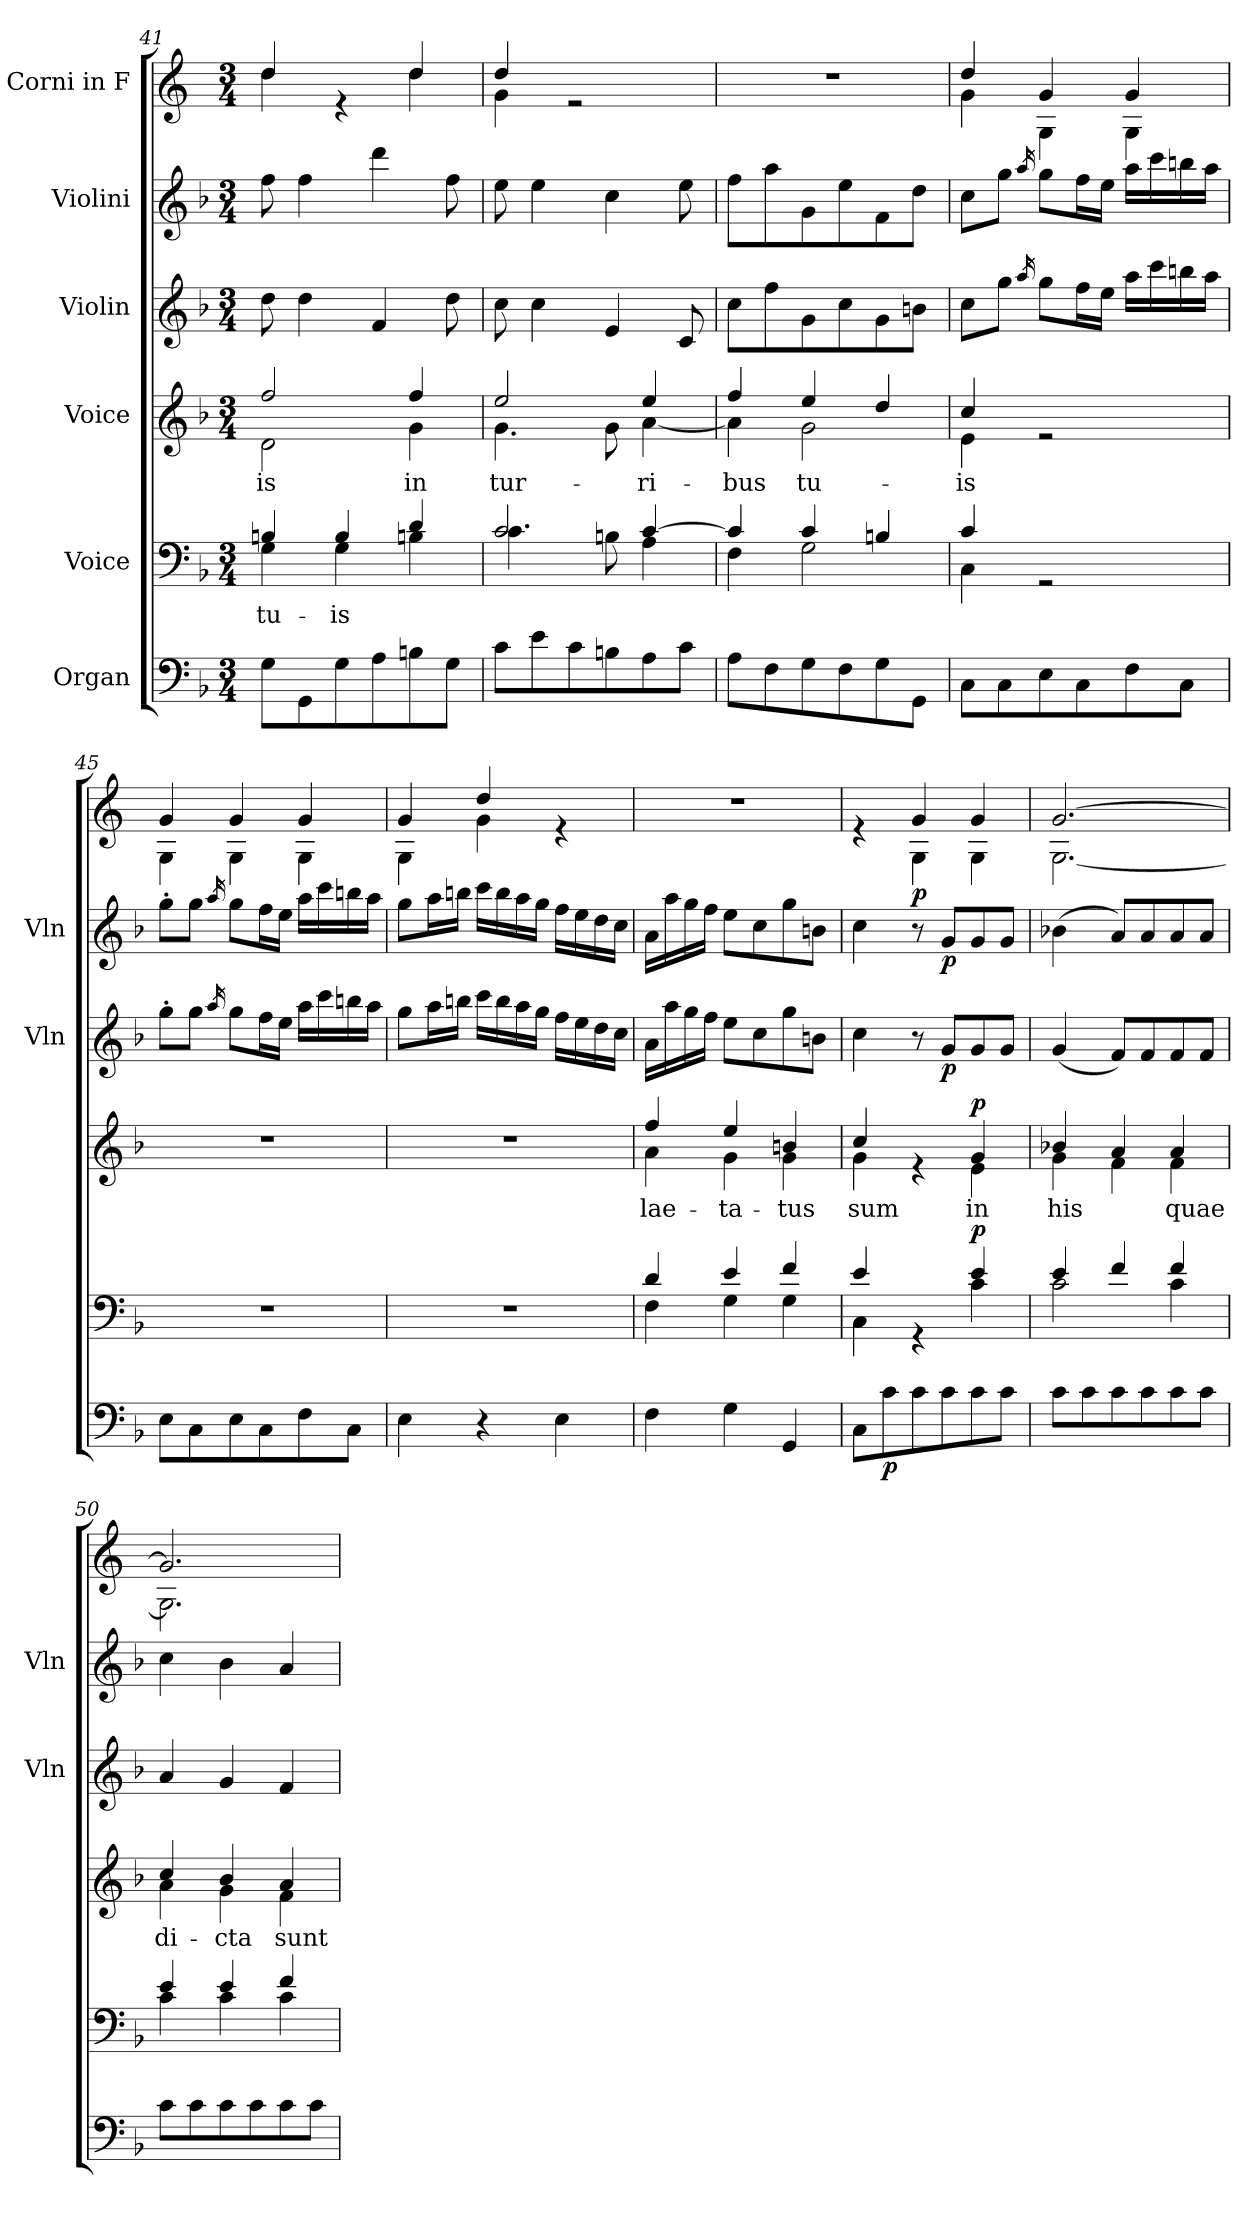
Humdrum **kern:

**kern	**dynam	**kern	**text	**dynam	**kern	**text	**dynam	**kern	**dynam	**kern	**dynam	**kern	**dynam
*part6	*part6	*part5	*part5	*part5	*part4	*part4	*part4	*part3	*part3	*part2	*part2	*part1	*part1
*staff6	*staff6	*staff5	*staff5	*staff5	*staff4	*staff4	*staff4	*staff3	*staff3	*staff2	*staff2	*staff1	*staff1
*I"Organ	*	*I"Voice	*	*	*I"Voice	*	*	*I"Violin	*	*I"Violini	*	*I"Corni in F	*
*	*	*	*	*	*	*	*	*I'Vln	*	*I'Vln	*	*	*
*clefF4	*	*clefF4	*	*	*clefG2	*	*	*clefG2	*	*clefG2	*	*clefG2	*
*	*	*	*	*	*	*	*	*	*	*	*	*ITrd4c7	*
*k[b-]	*	*k[b-]	*	*	*k[b-]	*	*	*k[b-]	*	*k[b-]	*	*k[b-]	*
*M3/4	*	*M3/4	*	*	*M3/4	*	*	*M3/4	*	*M3/4	*	*M3/4	*
=41	=41	=41	=41	=41	=41	=41	=41	=41	=41	=41	=41	=41	=41
*	*	*^	*	*	*	*	*	*	*	*	*	*	*
!	!	!	!	!LO:LY:b	!	!	!LO:LY:b	!	!	!	!	!	!	!
*	*	*	*	*	*	*^	*	*	*	*	*	*	*^	*
8G\L	.	4Bn/	4G\	tu-	.	2ff/	2d\	-is	.	8dd\	.	8ff\	.	4g/	4g\	.
8GG\	.	.	.	.	.	.	.	.	.	4dd\	.	4ff\	.	.	.	.
!	!	!	!	!LO:LY:b	!	!	!	!	!	!	!	!	!	!	!	!
8G\	.	4B/	4G\	-is	.	.	.	.	.	.	.	.	.	4re	4ryy	.
8A\	.	.	.	.	.	.	.	.	.	4f/	.	4ddd\	.	.	.	.
!	!	!	!	!	!	!	!	!LO:LY:b	!	!	!	!	!	!	!	!
8Bn\	.	4d/	4Bn\	.	.	4ff/	4g\	in	.	.	.	.	.	4g/	4g\	.
8G\J	.	.	.	.	.	.	.	.	.	8dd\	.	8ff\	.	.	.	.
=42	=42	=42	=42	=42	=42	=42	=42	=42	=42	=42	=42	=42	=42	=42	=42	=42
!	!	!	!	!	!	!	!	!LO:LY:b	!	!	!	!	!	!	!	!
8c\L	.	2c/	4.c\	.	.	2ee/	4.g\	tur-	.	8cc\	.	8ee\	.	4g/	4c\	.
8e\	.	.	.	.	.	.	.	.	.	4cc\	.	4ee\	.	.	.	.
8c\	.	.	.	.	.	.	.	.	.	.	.	.	.	2re	2ryy	.
8Bn\	.	.	8Bn\	.	.	.	8g\	.	.	4e/	.	4cc\	.	.	.	.
!	!	!	!	!	!	!	!	!LO:LY:b	!	!	!	!	!	!	!	!
8A\	.	[4c/	4A\	.	.	4ee/	[4a\	-ri-	.	.	.	.	.	.	.	.
8c\J	.	.	.	.	.	.	.	.	.	8c/	.	8ee\	.	.	.	.
*	*	*	*	*	*	*	*	*	*	*	*	*	*	*v	*v	*
=43	=43	=43	=43	=43	=43	=43	=43	=43	=43	=43	=43	=43	=43	=43	=43
!	!	!	!	!	!	!	!	!LO:LY:b	!	!	!	!	!	!	!
8A\L	.	4c/]	4F\	.	.	4ff/	4a\]	-bus	.	8cc\L	.	8ff\L	.	2.r	.
8F\	.	.	.	.	.	.	.	.	.	8ff\	.	8aa\	.	.	.
!	!	!	!	!	!	!	!	!LO:LY:b	!	!	!	!	!	!	!
8G\	.	4c/	2G\	.	.	4ee/	2g\	tu-	.	8g\	.	8g\	.	.	.
8F\	.	.	.	.	.	.	.	.	.	8cc\	.	8ee\	.	.	.
8G\	.	4Bn/	.	.	.	4dd/	.	.	.	8g\	.	8f\	.	.	.
8GG\J	.	.	.	.	.	.	.	.	.	8bn\J	.	8dd\J	.	.	.
=44	=44	=44	=44	=44	=44	=44	=44	=44	=44	=44	=44	=44	=44	=44	=44
!	!	!	!	!	!	!	!	!LO:LY:b	!	!	!	!	!	!	!
*	*	*	*	*	*	*	*	*	*	*	*	*	*	*^	*
8C\L	.	4c/	4C\	.	.	4cc/	4e\	-is	.	8cc\L	.	8cc\L	.	4g/	4c\	.
8C\	.	.	.	.	.	.	.	.	.	8gg\J	.	8gg\J	.	.	.	.
.	.	.	.	.	.	.	.	.	.	16qaa/	.	16qaa/	.	.	.	.
8E\	.	2rGG	2ryy	.	.	2re	2ryy	.	.	8gg\L	.	8gg\L	.	4c/	4C\	.
8C\	.	.	.	.	.	.	.	.	.	16ff\L	.	16ff\L	.	.	.	.
.	.	.	.	.	.	.	.	.	.	16ee\JJ	.	16ee\JJ	.	.	.	.
8F\	.	.	.	.	.	.	.	.	.	16aa\LL	.	16aa\LL	.	4c/	4C\	.
.	.	.	.	.	.	.	.	.	.	16ccc\	.	16ccc\	.	.	.	.
8C\J	.	.	.	.	.	.	.	.	.	16bbn\	.	16bbn\	.	.	.	.
.	.	.	.	.	.	.	.	.	.	16aa\JJ	.	16aa\JJ	.	.	.	.
*	*	*v	*v	*	*	*	*	*	*	*	*	*	*	*	*	*
*	*	*	*	*	*v	*v	*	*	*	*	*	*	*	*	*
!!LO:PB:g=z	!!
=45	=45	=45	=45	=45	=45	=45	=45	=45	=45	=45	=45	=45	=45	=45
8E\L	.	2.r	.	.	2.r	.	.	8gg'\L	.	8gg'\L	.	4c/	4C\	.
8C\	.	.	.	.	.	.	.	8gg\J	.	8gg\J	.	.	.	.
.	.	.	.	.	.	.	.	16qaa/	.	16qaa/	.	.	.	.
8E\	.	.	.	.	.	.	.	8gg\L	.	8gg\L	.	4c/	4C\	.
8C\	.	.	.	.	.	.	.	16ff\L	.	16ff\L	.	.	.	.
.	.	.	.	.	.	.	.	16ee\JJ	.	16ee\JJ	.	.	.	.
8F\	.	.	.	.	.	.	.	16aa\LL	.	16aa\LL	.	4c/	4C\	.
.	.	.	.	.	.	.	.	16ccc\	.	16ccc\	.	.	.	.
8C\J	.	.	.	.	.	.	.	16bbn\	.	16bbn\	.	.	.	.
.	.	.	.	.	.	.	.	16aa\JJ	.	16aa\JJ	.	.	.	.
=46	=46	=46	=46	=46	=46	=46	=46	=46	=46	=46	=46	=46	=46	=46
4E\	.	2.r	.	.	2.r	.	.	8gg\L	.	8gg\L	.	4c/	4C\	.
.	.	.	.	.	.	.	.	16aa\L	.	16aa\L	.	.	.	.
.	.	.	.	.	.	.	.	16bbn\JJ	.	16bbn\JJ	.	.	.	.
4r	.	.	.	.	.	.	.	16ccc\LL	.	16ccc\LL	.	4g/	4c\	.
.	.	.	.	.	.	.	.	16bb\	.	16bb\	.	.	.	.
.	.	.	.	.	.	.	.	16aa\	.	16aa\	.	.	.	.
.	.	.	.	.	.	.	.	16gg\JJ	.	16gg\JJ	.	.	.	.
4E\	.	.	.	.	.	.	.	16ff\LL	.	16ff\LL	.	4re	4ryy	.
.	.	.	.	.	.	.	.	16ee\	.	16ee\	.	.	.	.
.	.	.	.	.	.	.	.	16dd\	.	16dd\	.	.	.	.
.	.	.	.	.	.	.	.	16cc\JJ	.	16cc\JJ	.	.	.	.
*	*	*	*	*	*	*	*	*	*	*	*	*v	*v	*
=47	=47	=47	=47	=47	=47	=47	=47	=47	=47	=47	=47	=47	=47
*	*	*^	*	*	*	*	*	*	*	*	*	*	*
!	!	!	!	!	!	!	!LO:LY:b	!	!	!	!	!	!	!
*	*	*	*	*	*	*^	*	*	*	*	*	*	*	*
4F\	.	4d/	4F\	.	.	4ff/	4a\	lae-	.	16a\LL	.	16a\LL	.	2.r	.
.	.	.	.	.	.	.	.	.	.	16aa\	.	16aa\	.	.	.
.	.	.	.	.	.	.	.	.	.	16gg\	.	16gg\	.	.	.
.	.	.	.	.	.	.	.	.	.	16ff\JJ	.	16ff\JJ	.	.	.
!	!	!	!	!	!	!	!	!LO:LY:b	!	!	!	!	!	!	!
4G\	.	4e/	4G\	.	.	4ee/	4g\	-ta-	.	8ee\L	.	8ee\L	.	.	.
.	.	.	.	.	.	.	.	.	.	8cc\	.	8cc\	.	.	.
!	!	!	!	!	!	!	!	!LO:LY:b	!	!	!	!	!	!	!
4GG/	.	4f/	4G\	.	.	4bn/	4g\	-tus	.	8gg\	.	8gg\	.	.	.
.	.	.	.	.	.	.	.	.	.	8bn\J	.	8bn\J	.	.	.
=48	=48	=48	=48	=48	=48	=48	=48	=48	=48	=48	=48	=48	=48	=48	=48
!	!	!	!	!	!	!	!	!LO:LY:b	!	!	!	!	!	!	!
*	*	*	*	*	*	*	*	*	*	*	*	*	*	*^	*
8C\L	.	4e/	4C\	.	.	4cc/	4g\	sum	.	4cc\	.	4cc\	.	4re	4ryy	.
!	!LO:DY:b	!	!	!	!	!	!	!	!	!	!	!	!	!	!	!
8c\	p	.	.	.	.	.	.	.	.	.	.	.	.	.	.	.
!	!	!	!	!	!	!	!	!	!	!	!	!	!	!	!	!LO:DY:b
8c\	.	4rGG	4ryy	.	.	4re	4ryy	.	.	8r	.	8r	.	4c/	4C\	p
!	!	!	!	!	!	!	!	!	!	!	!LO:DY:b	!	!LO:DY:b	!	!	!
8c\	.	.	.	.	.	.	.	.	.	8g/L	p	8g/L	p	.	.	.
!	!	!	!	!	!LO:DY:b	!	!	!LO:LY:b	!LO:DY:b	!	!	!	!	!	!	!
8c\	.	4e/	4c\	.	p	4g/	4e\	in	p	8g/	.	8g/	.	4c/	4C\	.
8c\J	.	.	.	.	.	.	.	.	.	8g/J	.	8g/J	.	.	.	.
=49	=49	=49	=49	=49	=49	=49	=49	=49	=49	=49	=49	=49	=49	=49	=49	=49
!	!	!	!	!	!	!	!	!LO:LY:b	!	!	!	!	!	!	!	!
8c\L	.	4e/	2c\	.	.	4b-X/	4g\	his	.	(4g/	.	(4b-X\	.	[2.c/	[2.C\	.
8c\	.	.	.	.	.	.	.	.	.	.	.	.	.	.	.	.
8c\	.	4f/	.	.	.	4a/	4f\	.	.	8f/L)	.	8a/L)	.	.	.	.
8c\	.	.	.	.	.	.	.	.	.	8f/	.	8a/	.	.	.	.
!	!	!	!	!	!	!	!	!LO:LY:b	!	!	!	!	!	!	!	!
8c\	.	4f/	4c\	.	.	4a/	4f\	quae	.	8f/	.	8a/	.	.	.	.
8c\J	.	.	.	.	.	.	.	.	.	8f/J	.	8a/J	.	.	.	.
!!LO:LB:g=z	!!
=50	=50	=50	=50	=50	=50	=50	=50	=50	=50	=50	=50	=50	=50	=50	=50	=50
!	!	!	!	!	!	!	!	!LO:LY:b	!	!	!	!	!	!	!	!
8c\L	.	4e/	4c\	.	.	4cc/	4a\	di-	.	4a/	.	4cc\	.	2.c/]	2.C\]	.
8c\	.	.	.	.	.	.	.	.	.	.	.	.	.	.	.	.
!	!	!	!	!	!	!	!	!LO:LY:b	!	!	!	!	!	!	!	!
8c\	.	4e/	4c\	.	.	4b-/	4g\	-cta	.	4g/	.	4b-\	.	.	.	.
8c\	.	.	.	.	.	.	.	.	.	.	.	.	.	.	.	.
!	!	!	!	!	!	!	!	!LO:LY:b	!	!	!	!	!	!	!	!
8c\	.	4f/	4c\	.	.	4a/	4f\	sunt	.	4f/	.	4a/	.	.	.	.
8c\J	.	.	.	.	.	.	.	.	.	.	.	.	.	.	.	.
*	*	*v	*v	*	*	*	*	*	*	*	*	*	*	*v	*v	*
*	*	*	*	*	*v	*v	*	*	*	*	*	*	*	*
=	=	=	=	=	=	=	=	=	=	=	=	=	=
*-	*-	*-	*-	*-	*-	*-	*-	*-	*-	*-	*-	*-	*-
